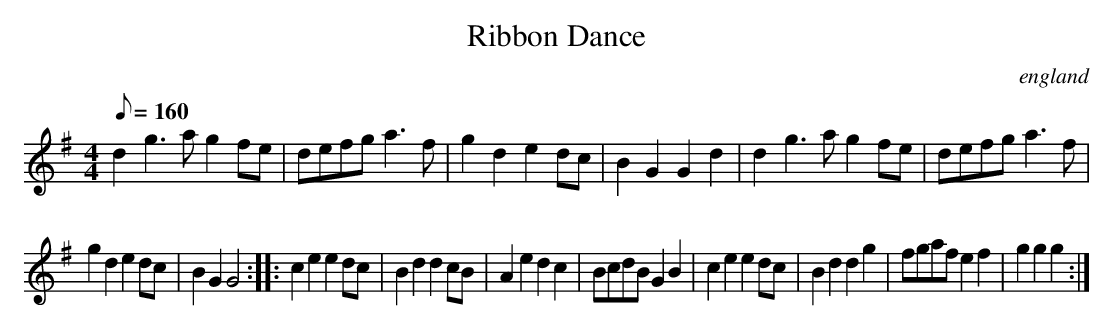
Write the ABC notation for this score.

X:1
T: Ribbon Dance
O:england
M:4/4
L:1/8
Q:160
K:G
d2 g3 a g2 fe|defg a3 f|g2 d2 e2 dc|B2 G2 G2 d2|d2 g3 a g2 fe|defg a3 f|
\
g2 d2 e2 dc|B2 G2 G4::c2 e2 e2 dc|B2 d2 d2 cB|A2 e2 d2 c2|BcdB G2 B2|\
c2 e2 e2 dc|B2 d2 d2 g2|fgaf e2 f2 |g2 g2 g2 :|
